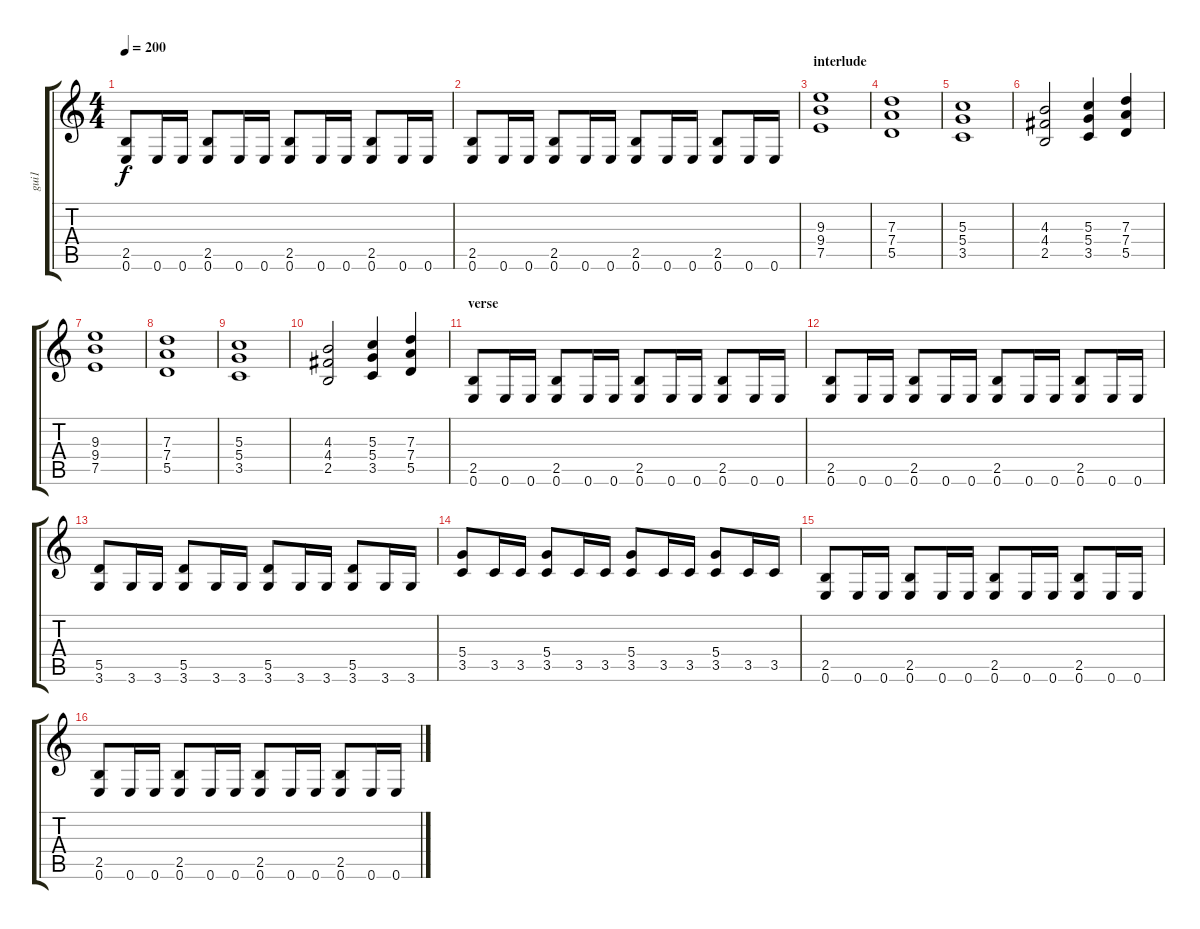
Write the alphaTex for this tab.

\track ("gui1" "gui1") {instrument distortionguitar}
\staff {score tabs}
\tuning (E4 B3 G3 D3 A2 E2) {hide}
\ts (4 4)
\tempo 200
\clef g2
\ks c
(2.5 0.6).8{dy f} 0.6.16 0.6.16 (2.5 0.6).8 0.6.16 0.6.16 (2.5 0.6).8 0.6.16 0.6.16 (2.5 0.6).8 0.6.16 0.6.16 |
(2.5 0.6).8 0.6.16 0.6.16 (2.5 0.6).8 0.6.16 0.6.16 (2.5 0.6).8 0.6.16 0.6.16 (2.5 0.6).8 0.6.16 0.6.16 |
\section ("" "interlude")
(9.3 9.4 7.5).1 |
(7.3 7.4 5.5).1 |
(5.3 5.4 3.5).1 |
(4.3 4.4 2.5).2 (5.3 5.4 3.5).4 (7.3 7.4 5.5).4 |
(9.3 9.4 7.5).1 |
(7.3 7.4 5.5).1 |
(5.3 5.4 3.5).1 |
(4.3 4.4 2.5).2 (5.3 5.4 3.5).4 (7.3 7.4 5.5).4 |
\section ("" "verse")
(2.5 0.6).8 0.6.16 0.6.16 (2.5 0.6).8 0.6.16 0.6.16 (2.5 0.6).8 0.6.16 0.6.16 (2.5 0.6).8 0.6.16 0.6.16 |
(2.5 0.6).8 0.6.16 0.6.16 (2.5 0.6).8 0.6.16 0.6.16 (2.5 0.6).8 0.6.16 0.6.16 (2.5 0.6).8 0.6.16 0.6.16 |
(5.5 3.6).8 3.6.16 3.6.16 (5.5 3.6).8 3.6.16 3.6.16 (5.5 3.6).8 3.6.16 3.6.16 (5.5 3.6).8 3.6.16 3.6.16 |
(5.4 3.5).8 3.5.16 3.5.16 (5.4 3.5).8 3.5.16 3.5.16 (5.4 3.5).8 3.5.16 3.5.16 (5.4 3.5).8 3.5.16 3.5.16 |
(2.5 0.6).8 0.6.16 0.6.16 (2.5 0.6).8 0.6.16 0.6.16 (2.5 0.6).8 0.6.16 0.6.16 (2.5 0.6).8 0.6.16 0.6.16 |
(2.5 0.6).8 0.6.16 0.6.16 (2.5 0.6).8 0.6.16 0.6.16 (2.5 0.6).8 0.6.16 0.6.16 (2.5 0.6).8 0.6.16 0.6.16
